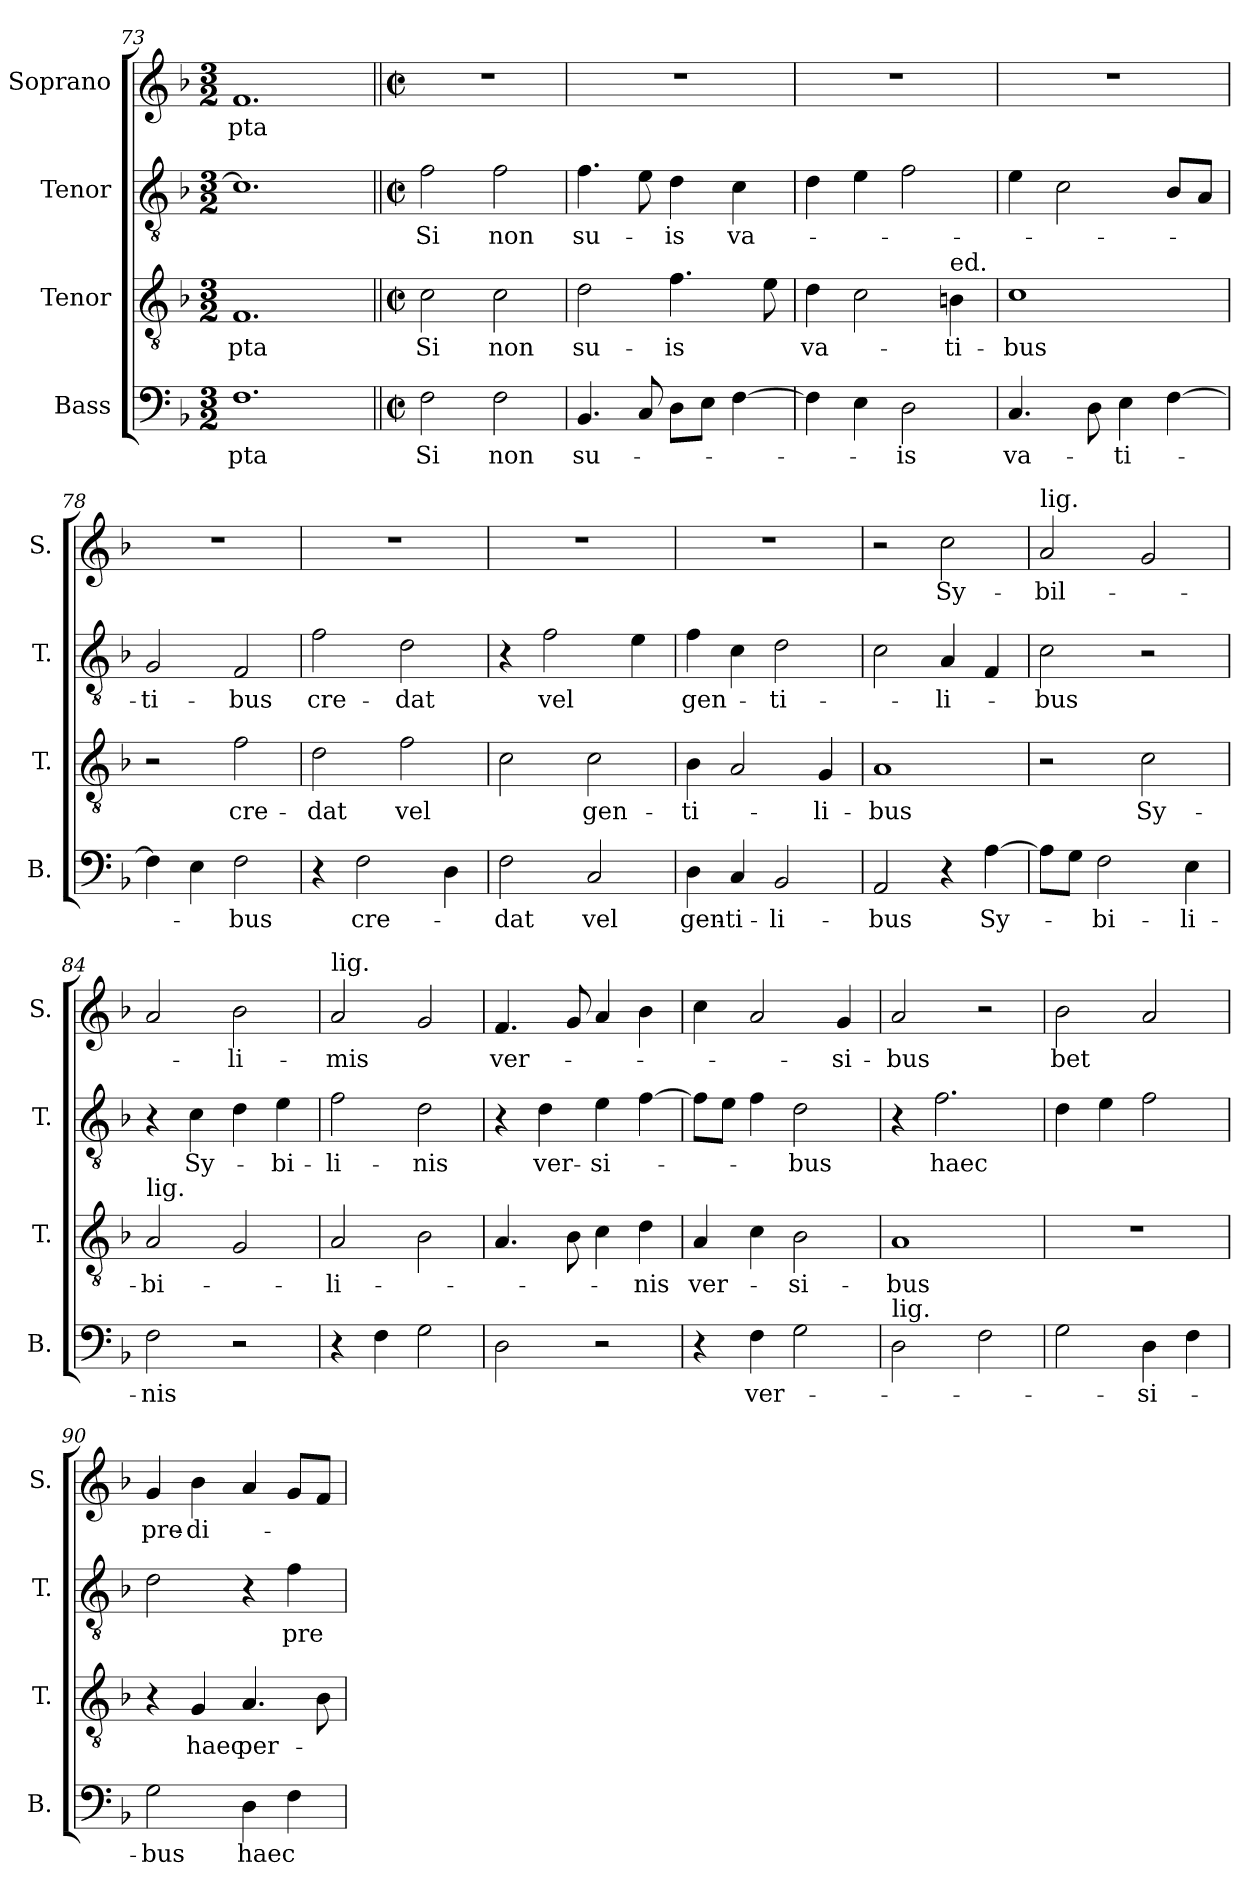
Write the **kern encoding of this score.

**kern	**text	**kern	**text	**kern	**text	**kern	**text
*part4	*part4	*part3	*part3	*part2	*part2	*part1	*part1
*staff4	*staff4	*staff3	*staff3	*staff2	*staff2	*staff1	*staff1
*I"Bass	*	*I"Tenor	*	*I"Tenor	*	*I"Soprano	*
*I'B.	*	*I'T.	*	*I'T.	*	*I'S.	*
*clefF4	*	*clefGv2	*	*clefGv2	*	*clefG2	*
*k[b-]	*	*k[b-]	*	*k[b-]	*	*k[b-]	*
*M3/2	*	*M3/2	*	*M3/2	*	*M3/2	*
=73	=73	=73	=73	=73	=73	=73	=73
!	!LO:LY:b	!	!LO:LY:b	!	!	!	!LO:LY:b
1.F	-pta	1.F	pta	1.c]	.	1.f	-pta
=74||	=74||	=74||	=74||	=74||	=74||	=74||	=74||
*M2/2	*	*M2/2	*	*M2/2	*	*M2/2	*
*met(c|)	*	*met(c|)	*	*met(c|)	*	*met(c|)	*
!	!LO:LY:b	!	!LO:LY:b	!	!LO:LY:b	!	!
2F\	Si	2c\	Si	2f\	Si	1r	.
!	!LO:LY:b	!	!LO:LY:b	!	!LO:LY:b	!	!
2F\	non	2c\	non	2f\	non	.	.
=75	=75	=75	=75	=75	=75	=75	=75
!	!LO:LY:b	!	!LO:LY:b	!	!LO:LY:b	!	!
4.BB-/	su-	2d\	su-	4.f\	su-	1r	.
8C/	.	.	.	8e\	.	.	.
!	!	!	!LO:LY:b	!	!LO:LY:b	!	!
8D\L	.	4.f\	-is	4d\	-is	.	.
8E\J	.	.	.	.	.	.	.
!	!	!	!	!	!LO:LY:b	!	!
[4F\	.	.	.	4c\	va-	.	.
.	.	8e\	.	.	.	.	.
=76	=76	=76	=76	=76	=76	=76	=76
!	!	!	!LO:LY:b	!	!	!	!
4F\]	.	4d\	va-	4d\	.	1r	.
4E\	.	2c\	.	4e\	.	.	.
!	!LO:LY:b	!	!	!	!	!	!
2D\	-is	.	.	2f\	.	.	.
!	!	!LO:TX:a:t=ed.	!	!	!	!	!
!	!	!	!LO:LY:b	!	!	!	!
.	.	4Bn\	-ti-	.	.	.	.
=77	=77	=77	=77	=77	=77	=77	=77
!	!LO:LY:b	!	!LO:LY:b	!	!	!	!
4.C/	va-	1c	-bus	4e\	.	1r	.
.	.	.	.	2c\	.	.	.
8D\	.	.	.	.	.	.	.
!	!LO:LY:b	!	!	!	!	!	!
4E\	-ti-	.	.	.	.	.	.
[4F\	.	.	.	8B-/L	.	.	.
.	.	.	.	8A/J	.	.	.
!!LO:PB:g=z
=78	=78	=78	=78	=78	=78	=78	=78
!	!	!	!	!	!LO:LY:b	!	!
4F\]	.	2r	.	2G/	ti-	1r	.
4E\	.	.	.	.	.	.	.
!	!LO:LY:b	!	!LO:LY:b	!	!LO:LY:b	!	!
2F\	-bus	2f\	cre-	2F/	-bus	.	.
=79	=79	=79	=79	=79	=79	=79	=79
!	!	!	!LO:LY:b	!	!LO:LY:b	!	!
4r	.	2d\	-dat	2f\	cre-	1r	.
!	!LO:LY:b	!	!	!	!	!	!
2F\	cre-	.	.	.	.	.	.
!	!	!	!LO:LY:b	!	!LO:LY:b	!	!
.	.	2f\	-vel	2d\	-dat	.	.
4D\	.	.	.	.	.	.	.
=80	=80	=80	=80	=80	=80	=80	=80
!	!LO:LY:b	!	!	!	!	!	!
2F\	-dat	2c\	.	4r	.	1r	.
!	!	!	!	!	!LO:LY:b	!	!
.	.	.	.	2f\	-vel	.	.
!	!LO:LY:b	!	!LO:LY:b	!	!	!	!
2C/	vel	2c\	gen-	.	.	.	.
.	.	.	.	4e\	.	.	.
=81	=81	=81	=81	=81	=81	=81	=81
!	!LO:LY:b	!	!LO:LY:b	!	!LO:LY:b	!	!
4D\	gen-	4B-\	-ti-	4f\	gen-	1r	.
!	!LO:LY:b	!	!	!	!	!	!
4C/	-ti-	2A/	.	4c\	.	.	.
!	!LO:LY:b	!	!	!	!LO:LY:b	!	!
2BB-/	-li-	.	.	2d\	-ti-	.	.
!	!	!	!LO:LY:b	!	!	!	!
.	.	4G/	-li-	.	.	.	.
=82	=82	=82	=82	=82	=82	=82	=82
!	!LO:LY:b	!	!LO:LY:b	!	!	!	!
2AA/	-bus	1A	-bus	2c\	.	2r	.
!	!	!	!	!	!LO:LY:b	!	!LO:LY:b
4r	.	.	.	4A/	-li-	2cc\	Sy-
!	!LO:LY:b	!	!	!	!	!	!
[4A\	Sy-	.	.	4F/	.	.	.
=83	=83	=83	=83	=83	=83	=83	=83
!	!	!	!	!	!	!LO:TX:a:t=lig.	!
!	!	!	!	!	!LO:LY:b	!	!LO:LY:b
8A\L]	.	2r	.	2c\	-bus	2a/	-bil-
8G\J	.	.	.	.	.	.	.
!	!LO:LY:b	!	!	!	!	!	!
2F\	bi-	.	.	.	.	.	.
!	!	!	!LO:LY:b	!	!	!	!
.	.	2c\	Sy-	2r	.	2g/	.
!	!LO:LY:b	!	!	!	!	!	!
4E\	-li-	.	.	.	.	.	.
=84	=84	=84	=84	=84	=84	=84	=84
!	!	!LO:TX:a:t=lig.	!	!	!	!	!
!	!LO:LY:b	!	!LO:LY:b	!	!	!	!
2F\	-nis	2A/	-bi-	4r	.	2a/	.
!	!	!	!	!	!LO:LY:b	!	!
.	.	.	.	4c\	Sy-	.	.
!	!	!	!	!	!	!	!LO:LY:b
2r	.	2G/	.	4d\	.	2b-\	-li-
!	!	!	!	!	!LO:LY:b	!	!
.	.	.	.	4e\	-bi-	.	.
!!LO:LB:g=z
=85	=85	=85	=85	=85	=85	=85	=85
!	!	!	!	!	!	!LO:TX:a:t=lig.	!
!	!	!	!LO:LY:b	!	!LO:LY:b	!	!LO:LY:b
4r	.	2A/	-li-	2f\	-li-	2a/	-mis
4F\	.	.	.	.	.	.	.
!	!	!	!	!	!LO:LY:b	!	!
2G\	.	2B-\	.	2d\	-nis	2g/	.
=86	=86	=86	=86	=86	=86	=86	=86
!	!	!	!	!	!	!	!LO:LY:b
2D\	.	4.A/	.	4r	.	4.f/	ver-
!	!	!	!	!	!LO:LY:b	!	!
.	.	.	.	4d\	ver-	.	.
.	.	8B-\	.	.	.	8g/	.
!	!	!	!	!	!LO:LY:b	!	!
2r	.	4c\	.	4e\	-si-	4a/	.
!	!	!	!LO:LY:b	!	!	!	!
.	.	4d\	-nis	[4f\	.	4b-\	.
=87	=87	=87	=87	=87	=87	=87	=87
!	!	!	!LO:LY:b	!	!	!	!
4r	.	4A/	ver-	8f\L]	.	4cc\	.
.	.	.	.	8e\J	.	.	.
!	!LO:LY:b	!	!	!	!	!	!
4F\	ver-	4c\	.	4f\	.	2a/	.
!	!	!	!LO:LY:b	!	!LO:LY:b	!	!
2G\	.	2B-\	-si-	2d\	-bus	.	.
!	!	!	!	!	!	!	!LO:LY:b
.	.	.	.	.	.	4g/	si-
=88	=88	=88	=88	=88	=88	=88	=88
!LO:TX:a:t=lig.	!	!	!	!	!	!	!
!	!	!	!LO:LY:b	!	!	!	!LO:LY:b
2D\	.	1A	-bus	4r	.	2a/	-bus
!	!	!	!	!	!LO:LY:b	!	!
.	.	.	.	2.f\	-haec	.	.
2F\	.	.	.	.	.	2r	.
=89	=89	=89	=89	=89	=89	=89	=89
!	!	!	!	!	!	!	!LO:LY:b
2G\	.	1r	.	4d\	.	2b-\	bet
.	.	.	.	4e\	.	.	.
!	!LO:LY:b	!	!	!	!	!	!
4D\	-si-	.	.	2f\	.	2a/	.
4F\	.	.	.	.	.	.	.
=90	=90	=90	=90	=90	=90	=90	=90
!	!LO:LY:b	!	!	!	!	!	!LO:LY:b
2G\	-bus	4r	.	2d\	.	4g/	pre-
!	!	!	!LO:LY:b	!	!	!	!LO:LY:b
.	.	4G/	haec	.	.	4b-\	-di-
!	!LO:LY:b	!	!LO:LY:b	!	!	!	!
4D\	-haec	4.A/	per-	4r	.	4a/	.
!	!	!	!	!	!LO:LY:b	!	!
4F\	.	.	.	4f\	pre-	8g/L	.
.	.	8B-\	.	.	.	8f/J	.
=	=	=	=	=	=	=	=
*-	*-	*-	*-	*-	*-	*-	*-
